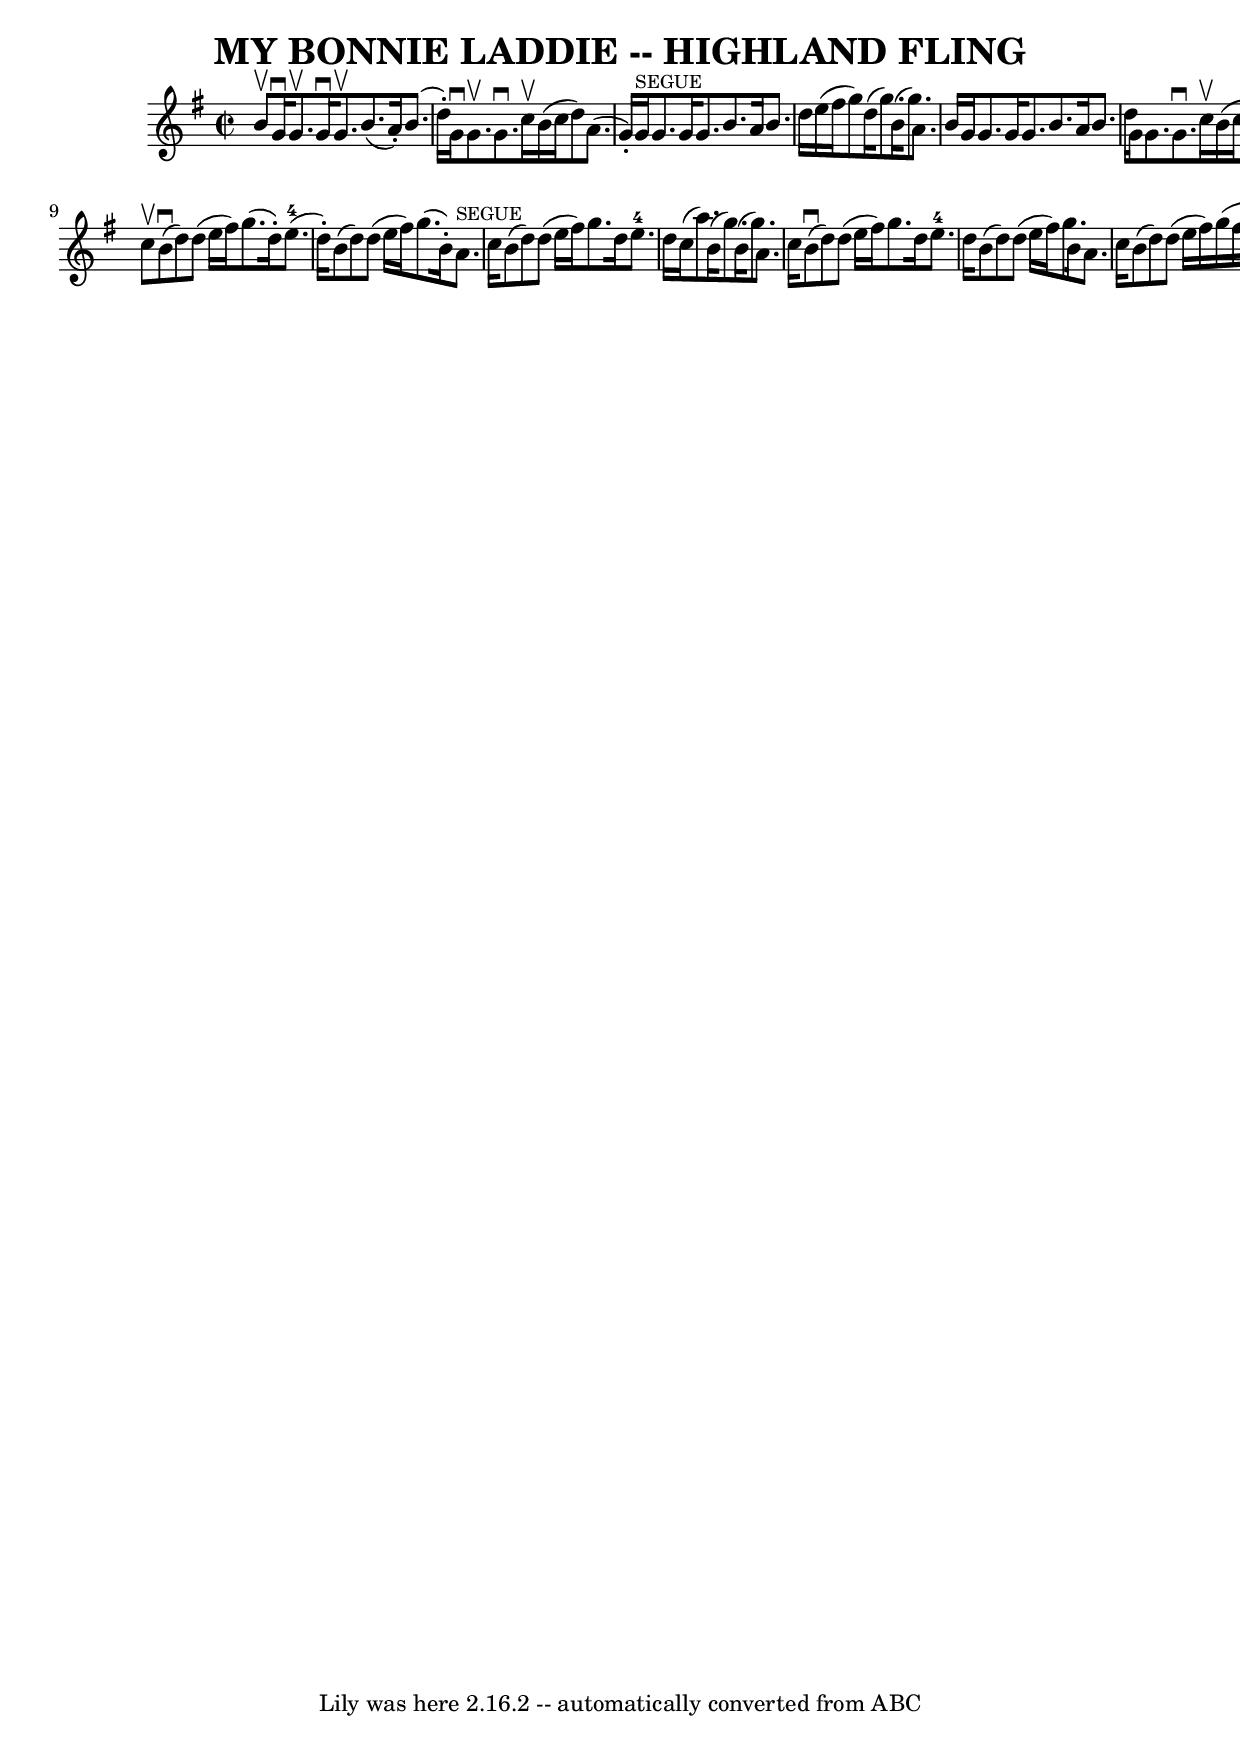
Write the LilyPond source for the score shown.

\version "2.7.40"
\include "Mammoth.ily"
\header {
	%% book = "Ryan's Mammoth Collection of Fiddle Tunes"
	crossRefNumber = "1"
	footnotes = ""
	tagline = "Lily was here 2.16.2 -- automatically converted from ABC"
	title = "MY BONNIE LADDIE -- HIGHLAND FLING"
}
voicedefault =  {


\override Staff.TimeSignature #'style = #'C
 \time 2/2 \key g \major b'8^\upbow       |
 g'16^\downbow g'8. 
^\upbow g'16^\downbow g'8.^\upbow b'8. (a'16 -.) b'8. (d''16 
-.)   |
 g'16^\downbow g'8.^\upbow g'8.^\downbow c''16 
^\upbow b'16 (c''16 d''8) a'8. (g'16 -.)       |
     
g'16^\segue g'8. g'16 g'8. b'8. a'16 b'8. d''16    
|
 e''16 (fis''16 g''8) d''16 (g''8.) b'16 (g''8. 
) a'8. b'16    |
     |
 g'16 g'8. g'16 g'8.    
b'8. a'16 b'8. d''16    |
 g'16 g'8. g'8.^\downbow   
c''16^\upbow b'16 (c''16 d''8) a'8. (b'16 -.)       |
 
 g'16 g'8. g'16 g'8. b'8. a'16 b'8. d''16    |
   
e''16 (fis''16 g''8) d''16 (g''8.) b'16 (g''8.) a'8  
  \bar "|." c''8^\upbow       |
 b'8 (^\downbow d''8)   
d''8 (e''16 fis''16) g''8. (d''16 -.) e''8.-4(d''16 
-.)   |
 b'8 (d''8) d''8 (e''16 fis''16) g''8. (
b'16 -.) a'8.^\segue c''16        |
 b'8 (d''8) d''8 
(e''16 fis''16) g''8. d''16 e''8.-4 d''16    |
   
c''16 (a''8.) b'16 (g''8.) b'16 (g''8.) a'8. c''16   
 |
     |
 b'8 (^\downbow d''8) d''8 (e''16    
fis''16) g''8. d''16 e''8.-4 d''16    |
 b'8 (d''8  
-) d''8 (e''16 fis''16) g''8. b'16 a'8. c''16        
|
 b'8 (d''8) d''8 (e''16 fis''16) g''16 (fis''16 
 g''16 a''16) g''8. d''16    |
 c''16 (a''8.) b'16 
(g''8.) b'16 (g''8.) a'8    \bar "|."   
}

\score{
    <<

	\context Staff="default"
	{
	    \voicedefault 
	}

    >>
	\layout {
	}
	\midi {}
}
